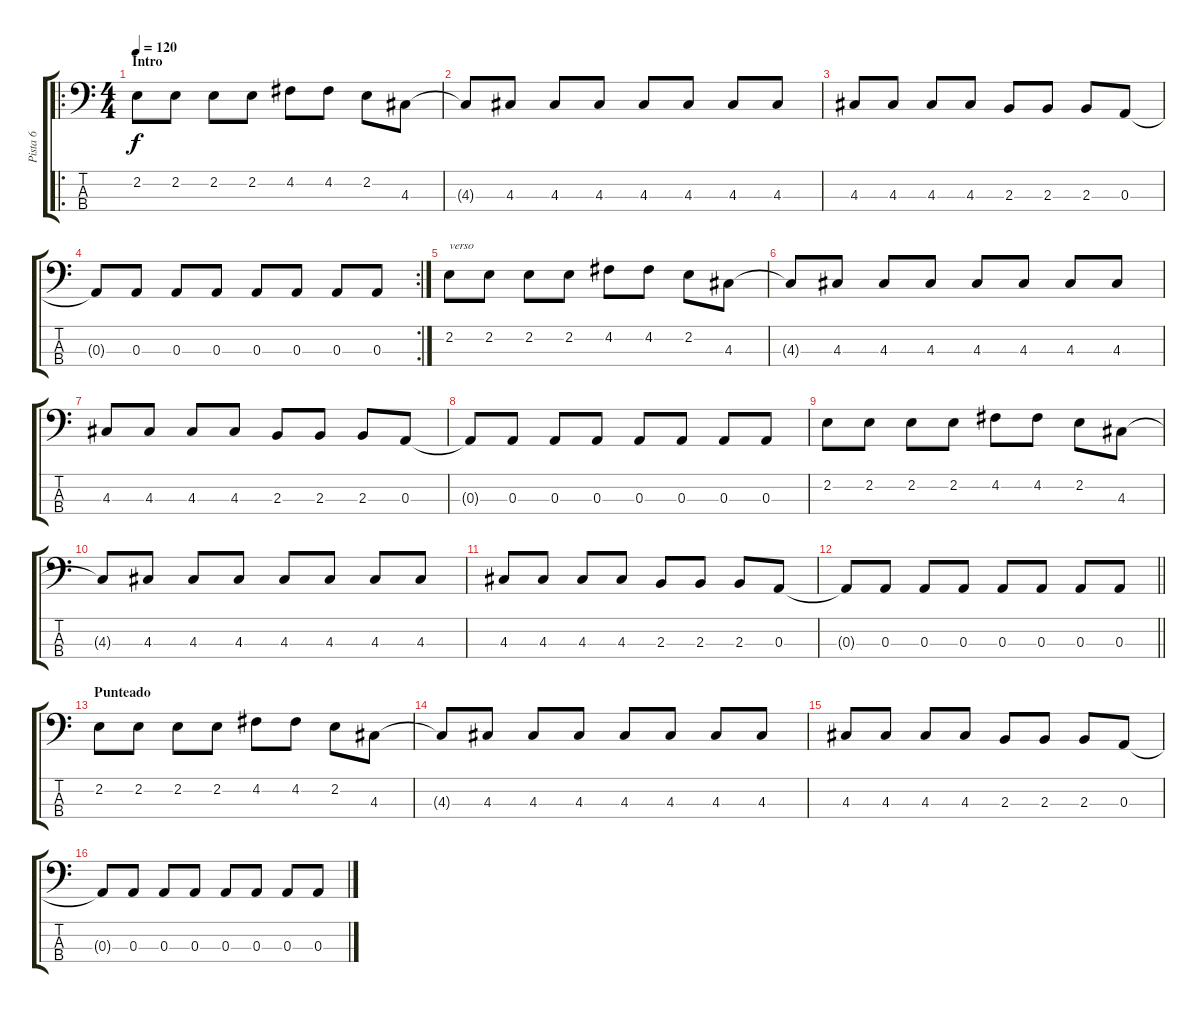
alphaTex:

\track ("Pista 6" "Pista 6") {instrument electricbassfinger}
\staff {score tabs}
\tuning (G2 D2 A1 E1) {hide}
\ro
\ts (4 4)
\section ("" "Intro")
\tempo 120
\clef f4
\ks c
2.2.8{dy f instrument electricbassfinger} 2.2.8 2.2.8 2.2.8 4.2.8 4.2.8 2.2.8 4.3.8 |
4.3{t}.8 4.3.8 4.3.8 4.3.8 4.3.8 4.3.8 4.3.8 4.3.8 |
4.3.8 4.3.8 4.3.8 4.3.8 2.3.8 2.3.8 2.3.8 0.3.8 |
\rc 2
0.3{t}.8 0.3.8 0.3.8 0.3.8 0.3.8 0.3.8 0.3.8 0.3.8 |
2.2.8{txt "verso"} 2.2.8 2.2.8 2.2.8 4.2.8 4.2.8 2.2.8 4.3.8 |
4.3{t}.8 4.3.8 4.3.8 4.3.8 4.3.8 4.3.8 4.3.8 4.3.8 |
4.3.8 4.3.8 4.3.8 4.3.8 2.3.8 2.3.8 2.3.8 0.3.8 |
0.3{t}.8 0.3.8 0.3.8 0.3.8 0.3.8 0.3.8 0.3.8 0.3.8 |
2.2.8 2.2.8 2.2.8 2.2.8 4.2.8 4.2.8 2.2.8 4.3.8 |
4.3{t}.8 4.3.8 4.3.8 4.3.8 4.3.8 4.3.8 4.3.8 4.3.8 |
4.3.8 4.3.8 4.3.8 4.3.8 2.3.8 2.3.8 2.3.8 0.3.8 |
\barLineRight lightlight
0.3{t}.8 0.3.8 0.3.8 0.3.8 0.3.8 0.3.8 0.3.8 0.3.8 |
\section ("" "Punteado")
2.2.8 2.2.8 2.2.8 2.2.8 4.2.8 4.2.8 2.2.8 4.3.8 |
4.3{t}.8 4.3.8 4.3.8 4.3.8 4.3.8 4.3.8 4.3.8 4.3.8 |
4.3.8 4.3.8 4.3.8 4.3.8 2.3.8 2.3.8 2.3.8 0.3.8 |
0.3{t}.8 0.3.8 0.3.8 0.3.8 0.3.8 0.3.8 0.3.8 0.3.8
